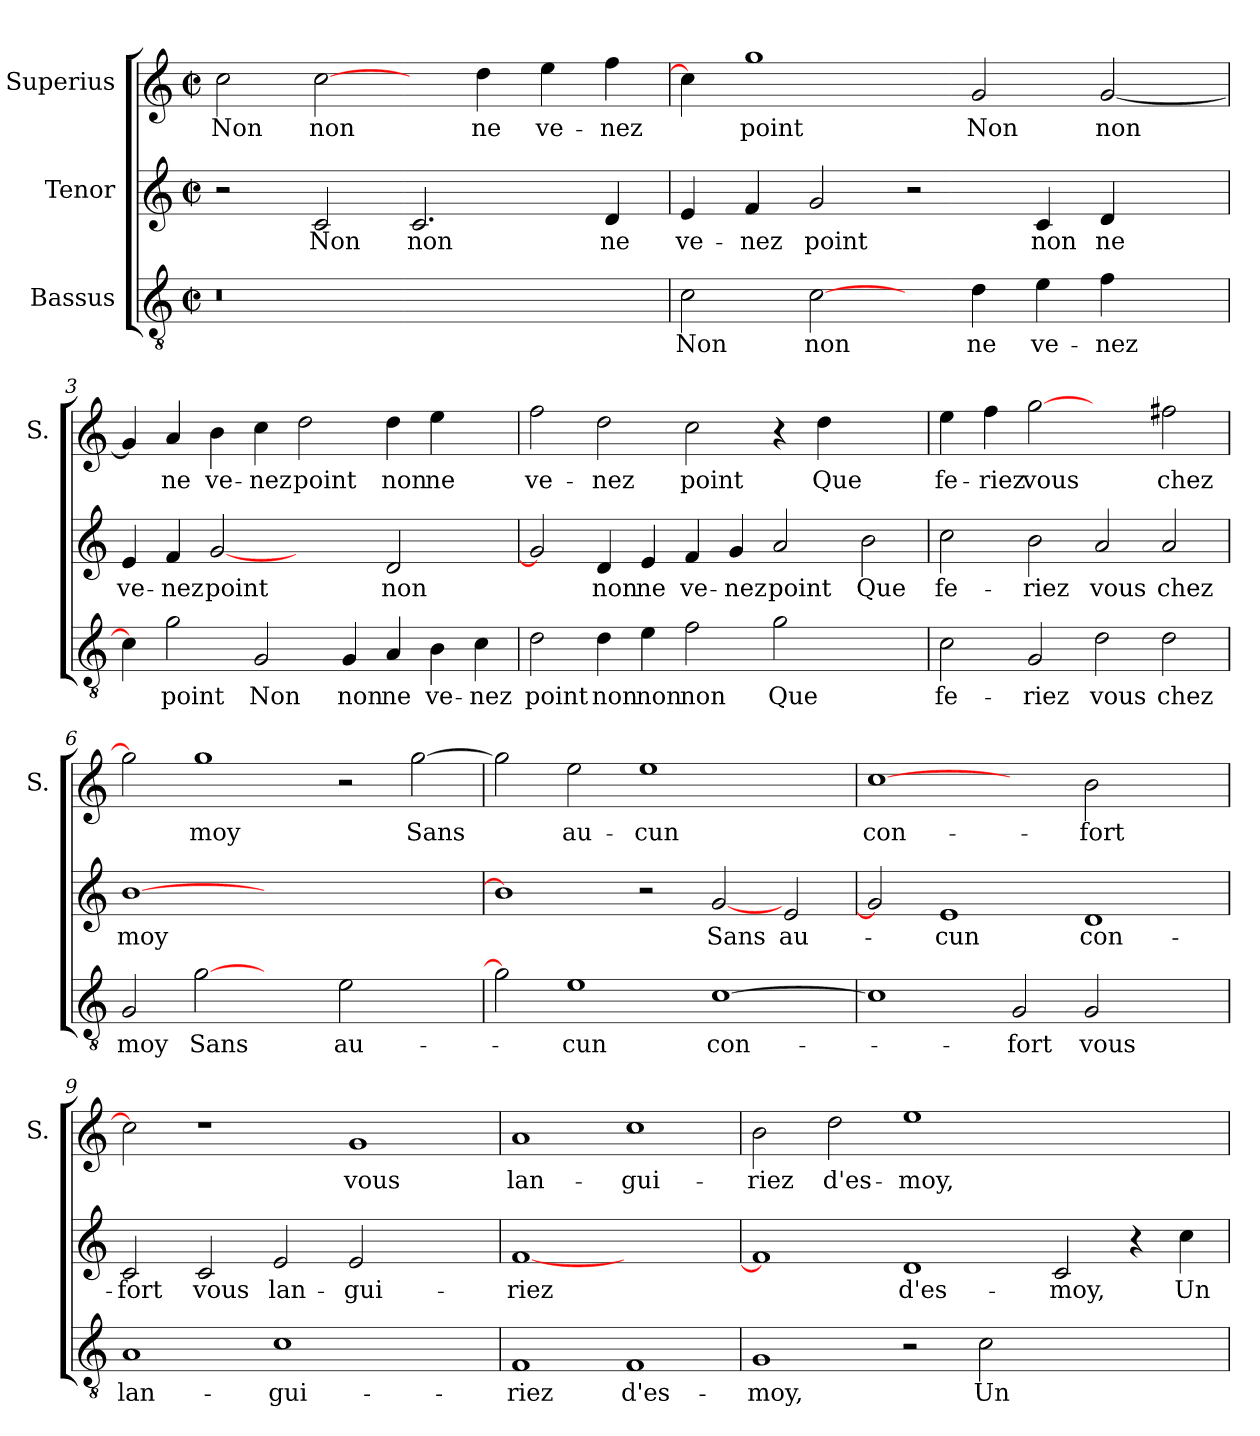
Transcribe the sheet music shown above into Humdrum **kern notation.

**kern	**text	**kern	**text	**kern	**text
*part3	*part3	*part2	*part2	*part1	*part1
*staff3	*staff3	*staff2	*staff2	*staff1	*staff1
*I"Bassus	*	*I"Tenor	*	*I"Superius	*
*	*	*	*	*I'S.	*
*clefGv2	*	*clefG2	*	*clefG2	*
*k[]	*	*k[]	*	*k[]	*
*C:	*	*C:	*	*C:	*
*M2/2	*	*M2/2	*	*M2/2	*
*met(c|)	*	*met(c|)	*	*met(c|)	*
=1	=1	=1	=1	=1	=1
!LO:N:vis=0	!	!	!	!	!
1r	.	2r	.	2cc\	Non
.	.	2c/	Non	[2cc\	non
1ryy	.	2.c/	non	4ryy	.
.	.	.	.	4dd\	ne
.	.	.	.	4ee\	ve-
.	.	4d/	ne	4ff\	-nez
=2	=2	=2	=2	=2	=2
2c\	Non	4e/	ve-	4cc\]	.
.	.	4f/	-nez	1gg\	point
[2c\	non	2g/	point	.	.
4ryy	.	2r	.	.	.
4d\	ne	.	.	2g/	Non
4e\	ve-	4c/	non	.	.
4f\	-nez	4d/	ne	[2g/	non
4ryy	.	4ryy	.	.	.
=3	=3	=3	=3	=3	=3
4c\]	.	4e/	ve-	4g/]	.
2g\	point	4f/	-nez	4a/	ne
.	.	[2g/	point	4b\	ve-
2G/	Non	.	.	4cc\	-nez
.	.	2ryy	.	2dd\	point
4G/	non	.	.	.	.
4A/	ne	2d/	non	4dd\	non
4B\	ve-	.	.	4ee\	ne
4c\	-nez	4ryy	.	4ryy	.
=4	=4	=4	=4	=4	=4
2d\	point	2g/]	.	2ff\	ve-
4d\	non	4d/	non	2dd\	-nez
4e\	non	4e/	ne	.	.
2f\	non	4f/	ve-	2cc\	point
.	.	4g/	-nez	.	.
2g\	Que	2a/	point	4r	.
.	.	.	.	4dd\	Que
2ryy	.	2b\	Que	2ryy	.
!!LO:LB:g=z
=5	=5	=5	=5	=5	=5
2c\	fe-	2cc\	fe-	4ee\	fe-
.	.	.	.	4ff\	-riez
2G/	-riez	2b\	-riez	[2gg\	vous
2d\	vous	2a/	vous	2ryy	.
2d\	chez	2a/	chez	2ff#X\	chez
=6	=6	=6	=6	=6	=6
2G/	moy	[1b\	moy	2gg\]	.
[2g\	Sans	.	.	1gg\	moy
2ryy	.	1.ryy	.	.	.
2e\	au-	.	.	2r	.
2ryy	.	.	.	[2gg\	Sans
=7	=7	=7	=7	=7	=7
2g\]	.	1b\]	.	2gg\]	.
1e\	-cun	.	.	2ee\	au-
.	.	2r	.	1ee\	-cun
[1c\	con-	[2g/	Sans	.	.
.	.	2e/	au-	2ryy	.
=8	=8	=8	=8	=8	=8
1c\]	.	2g/]	.	[1cc\	con-
.	.	1e/	-cun	.	.
2G/	-fort	.	.	2ryy	.
2G/	vous	1d/	con-	2b\	-fort
2ryy	.	.	.	2ryy	.
=9	=9	=9	=9	=9	=9
1A/	lan-	2c/	-fort	2cc\]	.
.	.	2c/	vous	1r	.
1c\	-gui-	2e/	lan-	.	.
.	.	2e/	-gui-	1g/	vous
2ryy	.	2ryy	.	.	.
!!LO:LB:g=z
=10	=10	=10	=10	=10	=10
1F/	-riez	[1f/	-riez	1a/	lan-
1F/	d'es-	1ryy	.	1cc\	-gui-
=11	=11	=11	=11	=11	=11
1G/	-moy,	1f/]	.	2b\	-riez
.	.	.	.	2dd\	d'es-
2r	.	1d/	d'es-	1ee\	-moy,
2c\	Un	.	.	.	.
1ryy	.	2c/	-moy,	1ryy	.
.	.	4r	.	.	.
.	.	4cc\	Un	.	.
=	=	=	=	=	=
*-	*-	*-	*-	*-	*-
